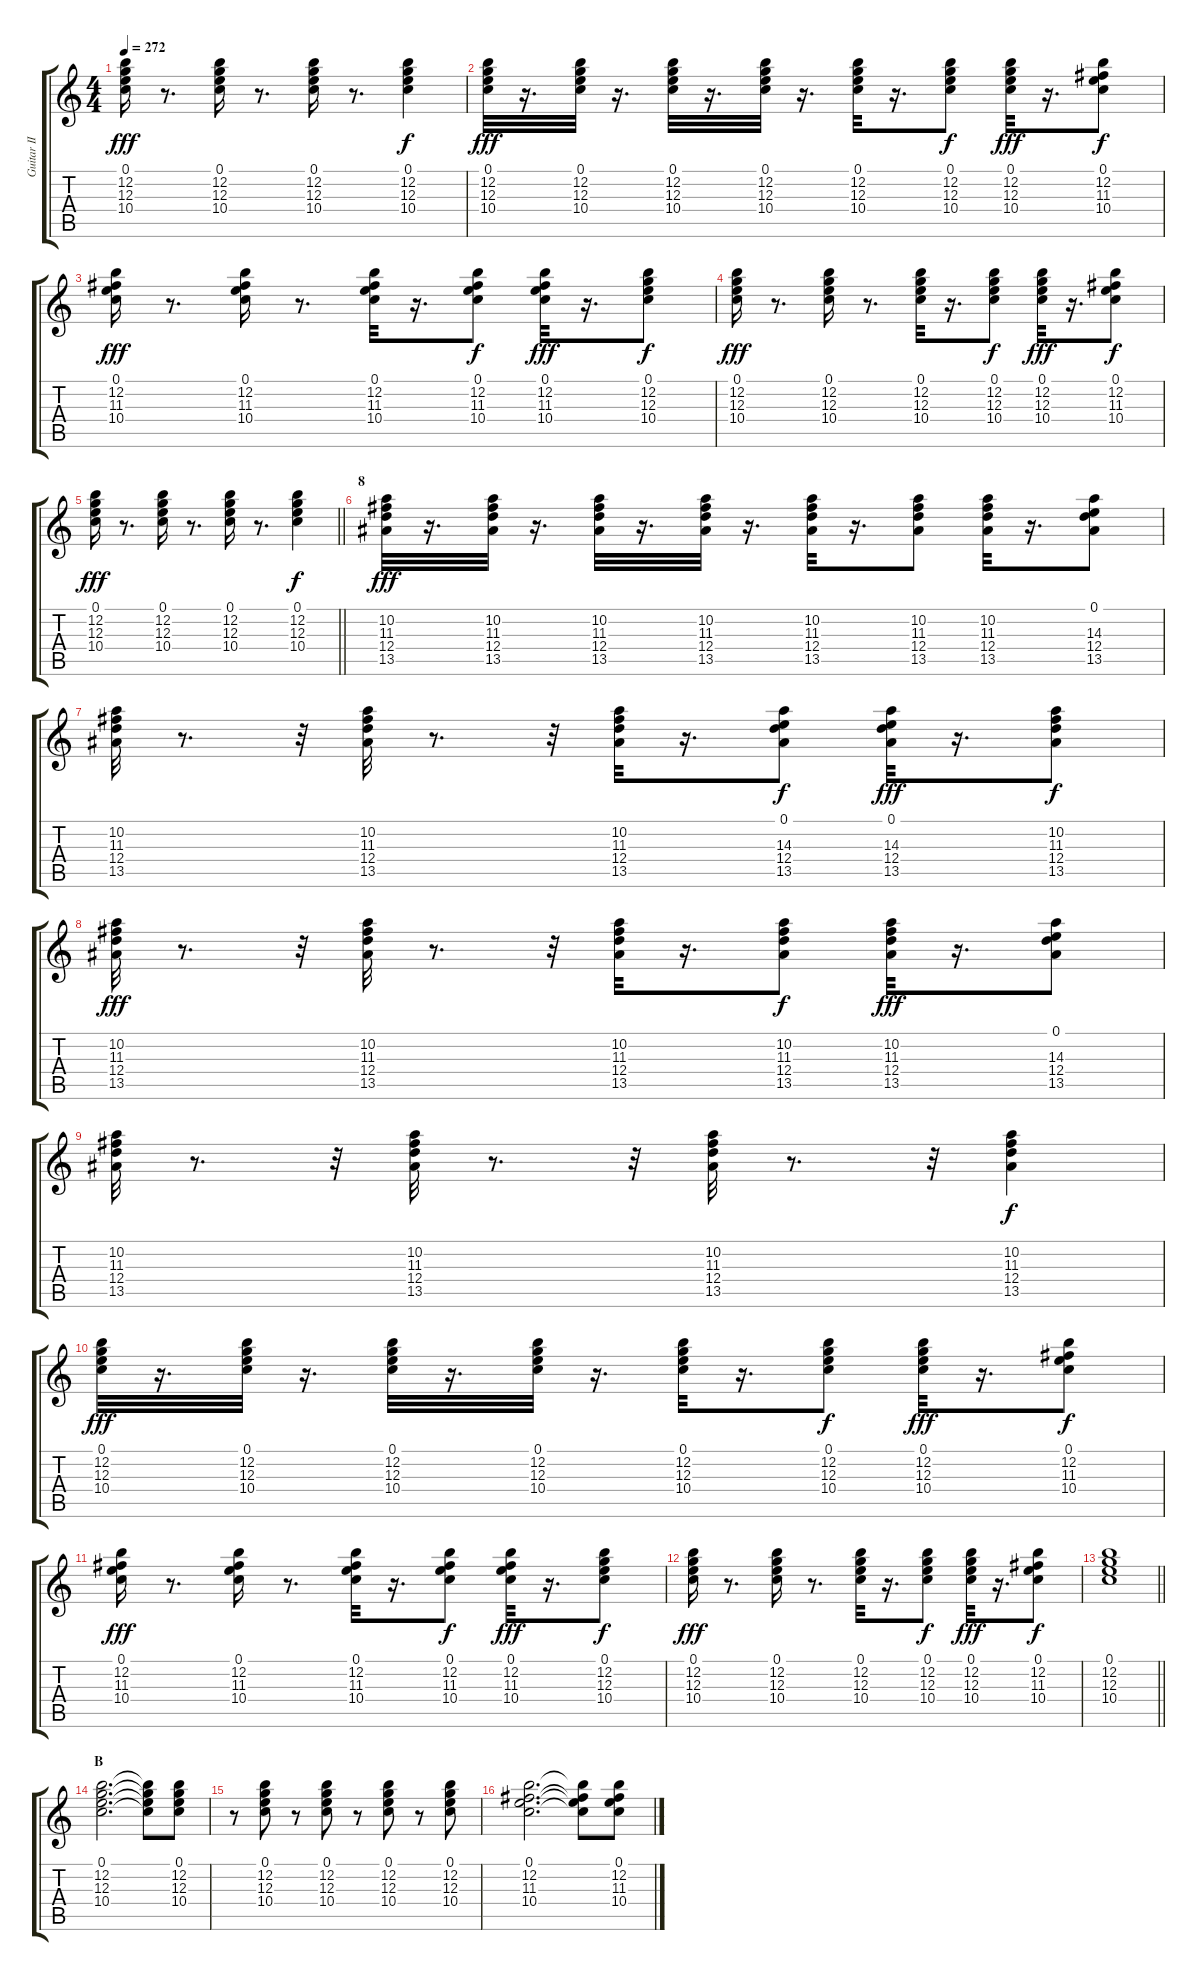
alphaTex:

\track ("Guitar II" "Guitar II") {instrument distortionguitar}
\staff {score tabs}
\tuning (E4 B3 G3 D3 A2 E2) {hide}
\ts (4 4)
\tempo 272
\clef g2
\ks c
(0.1 12.2 12.3 10.4).16{dy fff} r.8{d} (0.1 12.2 12.3 10.4).16 r.8{d} (0.1 12.2 12.3 10.4).16 r.8{d} (0.1 12.2 12.3 10.4).4{dy f} |
(0.1 12.2 12.3 10.4).32{dy fff} r.16{d} (0.1 12.2 12.3 10.4).32 r.16{d} (0.1 12.2 12.3 10.4).32 r.16{d} (0.1 12.2 12.3 10.4).32 r.16{d} (0.1 12.2 12.3 10.4).32 r.16{d} (0.1 12.2 12.3 10.4).8{dy f} (0.1 12.2 12.3 10.4).32{dy fff} r.16{d} (0.1 12.2 11.3 10.4).8{dy f} |
(0.1 12.2 11.3 10.4).16{dy fff} r.8{d} (0.1 12.2 11.3 10.4).16 r.8{d} (0.1 12.2 11.3 10.4).32 r.16{d} (0.1 12.2 11.3 10.4).8{dy f} (0.1 12.2 11.3 10.4).32{dy fff} r.16{d} (0.1 12.2 12.3 10.4).8{dy f} |
(0.1 12.2 12.3 10.4).16{dy fff} r.8{d} (0.1 12.2 12.3 10.4).16 r.8{d} (0.1 12.2 12.3 10.4).32 r.16{d} (0.1 12.2 12.3 10.4).8{dy f} (0.1 12.2 12.3 10.4).32{dy fff} r.16{d} (0.1 12.2 11.3 10.4).8{dy f} |
\barLineRight lightlight
(0.1 12.2 12.3 10.4).16{dy fff} r.8{d} (0.1 12.2 12.3 10.4).16 r.8{d} (0.1 12.2 12.3 10.4).16 r.8{d} (0.1 12.2 12.3 10.4).4{dy f} |
\section ("" "8")
(10.2 11.3 12.4 13.5).32{dy fff} r.16{d} (10.2 11.3 12.4 13.5).32 r.16{d} (10.2 11.3 12.4 13.5).32 r.16{d} (10.2 11.3 12.4 13.5).32 r.16{d} (10.2 11.3 12.4 13.5).32 r.16{d} (10.2 11.3 12.4 13.5).8 (10.2 11.3 12.4 13.5).32 r.16{d} (0.1 14.3 12.4 13.5).8 |
(10.2 11.3 12.4 13.5).32 r.8{d} r.32 (10.2 11.3 12.4 13.5).32 r.8{d} r.32 (10.2 11.3 12.4 13.5).32 r.16{d} (0.1 14.3 12.4 13.5).8{dy f} (0.1 14.3 12.4 13.5).32{dy fff} r.16{d} (10.2 11.3 12.4 13.5).8{dy f} |
(10.2 11.3 12.4 13.5).32{dy fff} r.8{d} r.32 (10.2 11.3 12.4 13.5).32 r.8{d} r.32 (10.2 11.3 12.4 13.5).32 r.16{d} (10.2 11.3 12.4 13.5).8{dy f} (10.2 11.3 12.4 13.5).32{dy fff} r.16{d} (0.1 14.3 12.4 13.5).8 |
(10.2 11.3 12.4 13.5).32 r.8{d} r.32 (10.2 11.3 12.4 13.5).32 r.8{d} r.32 (10.2 11.3 12.4 13.5).32 r.8{d} r.32 (10.2 11.3 12.4 13.5).4{dy f} |
(0.1 12.2 12.3 10.4).32{dy fff} r.16{d} (0.1 12.2 12.3 10.4).32 r.16{d} (0.1 12.2 12.3 10.4).32 r.16{d} (0.1 12.2 12.3 10.4).32 r.16{d} (0.1 12.2 12.3 10.4).32 r.16{d} (0.1 12.2 12.3 10.4).8{dy f} (0.1 12.2 12.3 10.4).32{dy fff} r.16{d} (0.1 12.2 11.3 10.4).8{dy f} |
(0.1 12.2 11.3 10.4).16{dy fff} r.8{d} (0.1 12.2 11.3 10.4).16 r.8{d} (0.1 12.2 11.3 10.4).32 r.16{d} (0.1 12.2 11.3 10.4).8{dy f} (0.1 12.2 11.3 10.4).32{dy fff} r.16{d} (0.1 12.2 12.3 10.4).8{dy f} |
(0.1 12.2 12.3 10.4).16{dy fff} r.8{d} (0.1 12.2 12.3 10.4).16 r.8{d} (0.1 12.2 12.3 10.4).32 r.16{d} (0.1 12.2 12.3 10.4).8{dy f} (0.1 12.2 12.3 10.4).32{dy fff} r.16{d} (0.1 12.2 11.3 10.4).8{dy f} |
\barLineRight lightlight
(0.1 12.2 12.3 10.4).1 |
\section ("" "B")
(0.1 12.2 12.3 10.4).2{d} (0.1{t} 12.2{t} 12.3{t} 10.4{t}).8 (0.1 12.2 12.3 10.4).8 |
r.8 (0.1 12.2 12.3 10.4).8 r.8 (0.1 12.2 12.3 10.4).8 r.8 (0.1 12.2 12.3 10.4).8 r.8 (0.1 12.2 12.3 10.4).8 |
(0.1 12.2 11.3 10.4).2{d} (0.1{t} 12.2{t} 11.3{t} 10.4{t}).8 (0.1 12.2 11.3 10.4).8
